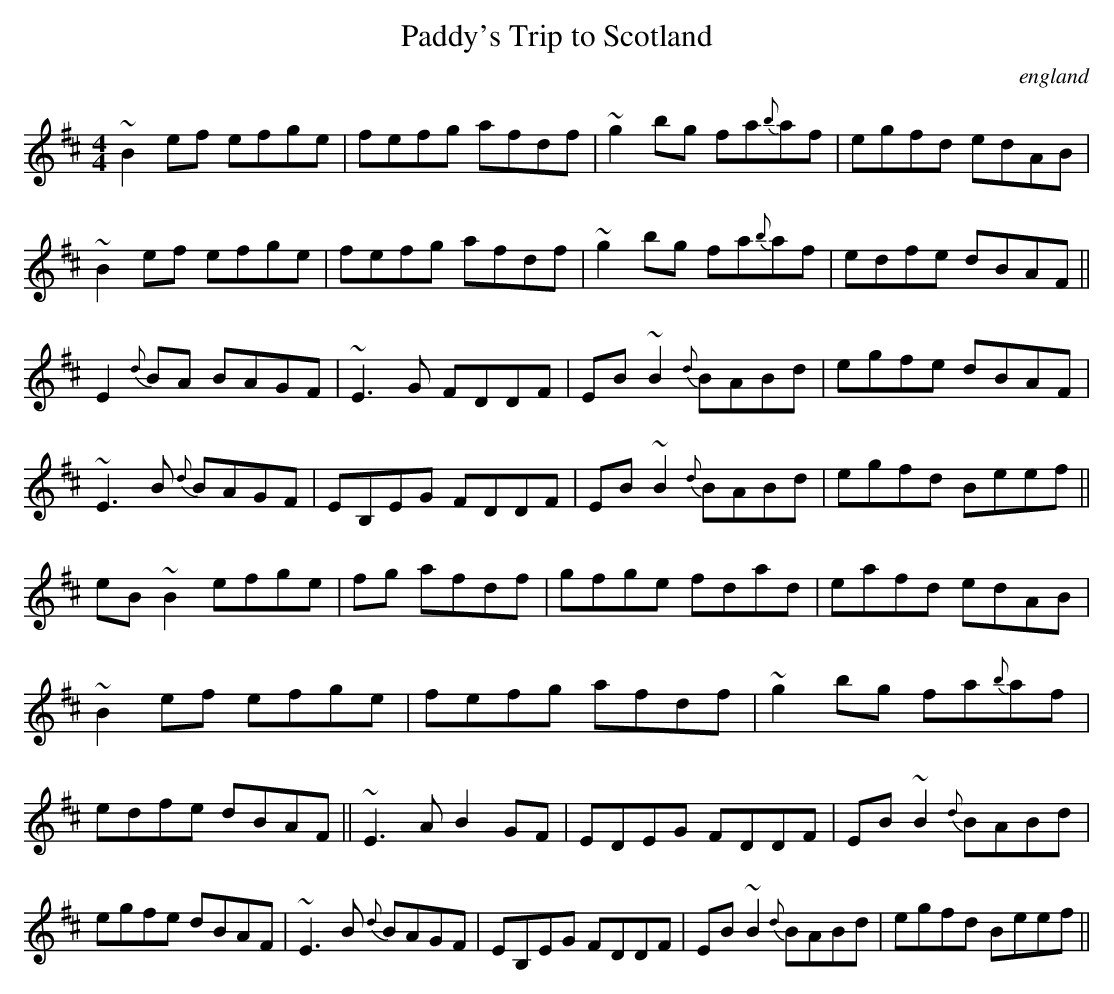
X:1
T:Paddy's Trip to Scotland
O:england
M:4/4
L:1/8
K:D
~B2ef efge | fefg afdf | ~g2bg fa{b}af | egfd edAB | ~B2ef efge | fefg afdf |\
~g2bg fa{b}af | edfe dBAF || E2{d}BA BAGF | ~E3G FDDF | EB~B2 {d}BABd |\
egfe dBAF | ~E3B {d}BAGF | EB,EG FDDF | EB~B2 {d}BABd | egfd Beef ||\
eB~B2 efge | +d2D2+ fg afdf | gfge fdad | eafd edAB | ~B2ef efge | fefg afdf |\
~g2bg fa{b}af | edfe dBAF || ~E3A B2GF | EDEG FDDF | EB~B2 {d}BABd |\
egfe dBAF | ~E3B {d}BAGF | EB,EG FDDF | EB~B2 {d}BABd | egfd Beef ||
